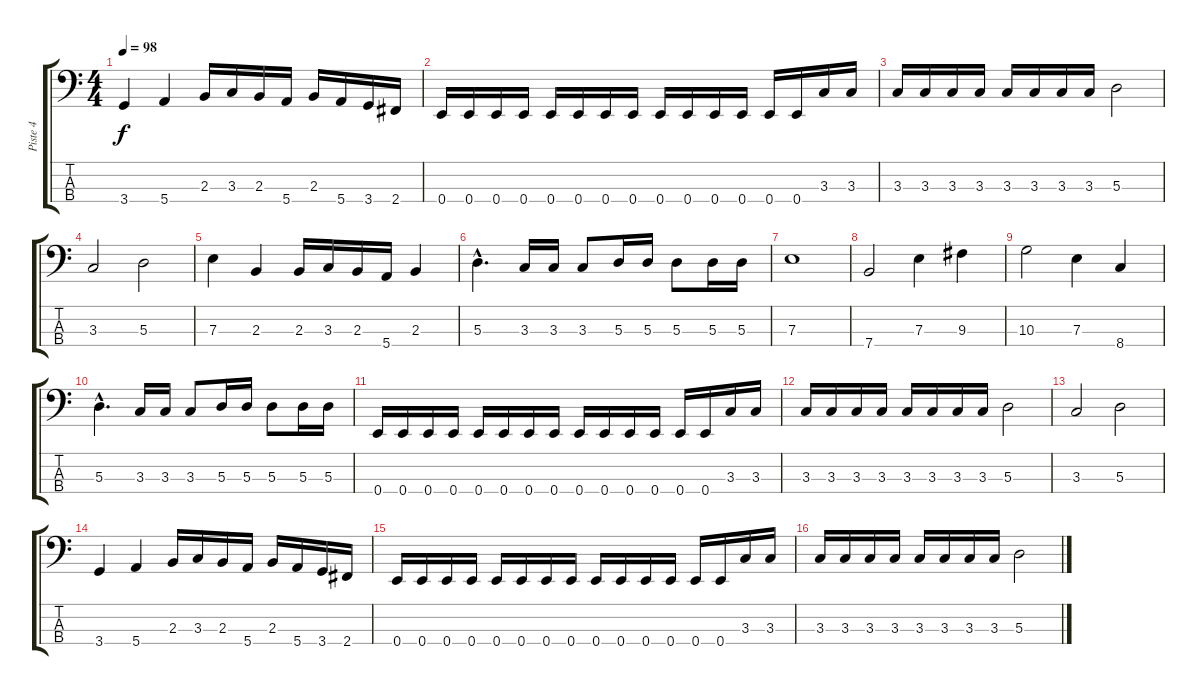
\track ("Piste 4" "Piste 4") {instrument electricbasspick}
\staff {score tabs}
\tuning (G2 D2 A1 E1) {hide}
\ts (4 4)
\tempo 98
\clef f4
\ks c
3.4.4{dy f} 5.4.4 2.3.16 3.3.16 2.3.16 5.4.16 2.3.16 5.4.16 3.4.16 2.4.16 |
0.4.16 0.4.16 0.4.16 0.4.16 0.4.16 0.4.16 0.4.16 0.4.16 0.4.16 0.4.16 0.4.16 0.4.16 0.4.16 0.4.16 3.3.16 3.3.16 |
3.3.16 3.3.16 3.3.16 3.3.16 3.3.16 3.3.16 3.3.16 3.3.16 5.3.2 |
3.3.2 5.3.2 |
7.3.4 2.3.4 2.3.16 3.3.16 2.3.16 5.4.16 2.3.4 |
5.3{hac}.4{d} 3.3.16 3.3.16 3.3.8 5.3.16 5.3.16 5.3.8 5.3.16 5.3.16 |
7.3.1 |
7.4.2 7.3.4 9.3.4 |
10.3.2 7.3.4 8.4.4 |
5.3{hac}.4{d} 3.3.16 3.3.16 3.3.8 5.3.16 5.3.16 5.3.8 5.3.16 5.3.16 |
0.4.16 0.4.16 0.4.16 0.4.16 0.4.16 0.4.16 0.4.16 0.4.16 0.4.16 0.4.16 0.4.16 0.4.16 0.4.16 0.4.16 3.3.16 3.3.16 |
3.3.16 3.3.16 3.3.16 3.3.16 3.3.16 3.3.16 3.3.16 3.3.16 5.3.2 |
3.3.2 5.3.2 |
3.4.4 5.4.4 2.3.16 3.3.16 2.3.16 5.4.16 2.3.16 5.4.16 3.4.16 2.4.16 |
0.4.16 0.4.16 0.4.16 0.4.16 0.4.16 0.4.16 0.4.16 0.4.16 0.4.16 0.4.16 0.4.16 0.4.16 0.4.16 0.4.16 3.3.16 3.3.16 |
3.3.16 3.3.16 3.3.16 3.3.16 3.3.16 3.3.16 3.3.16 3.3.16 5.3.2
